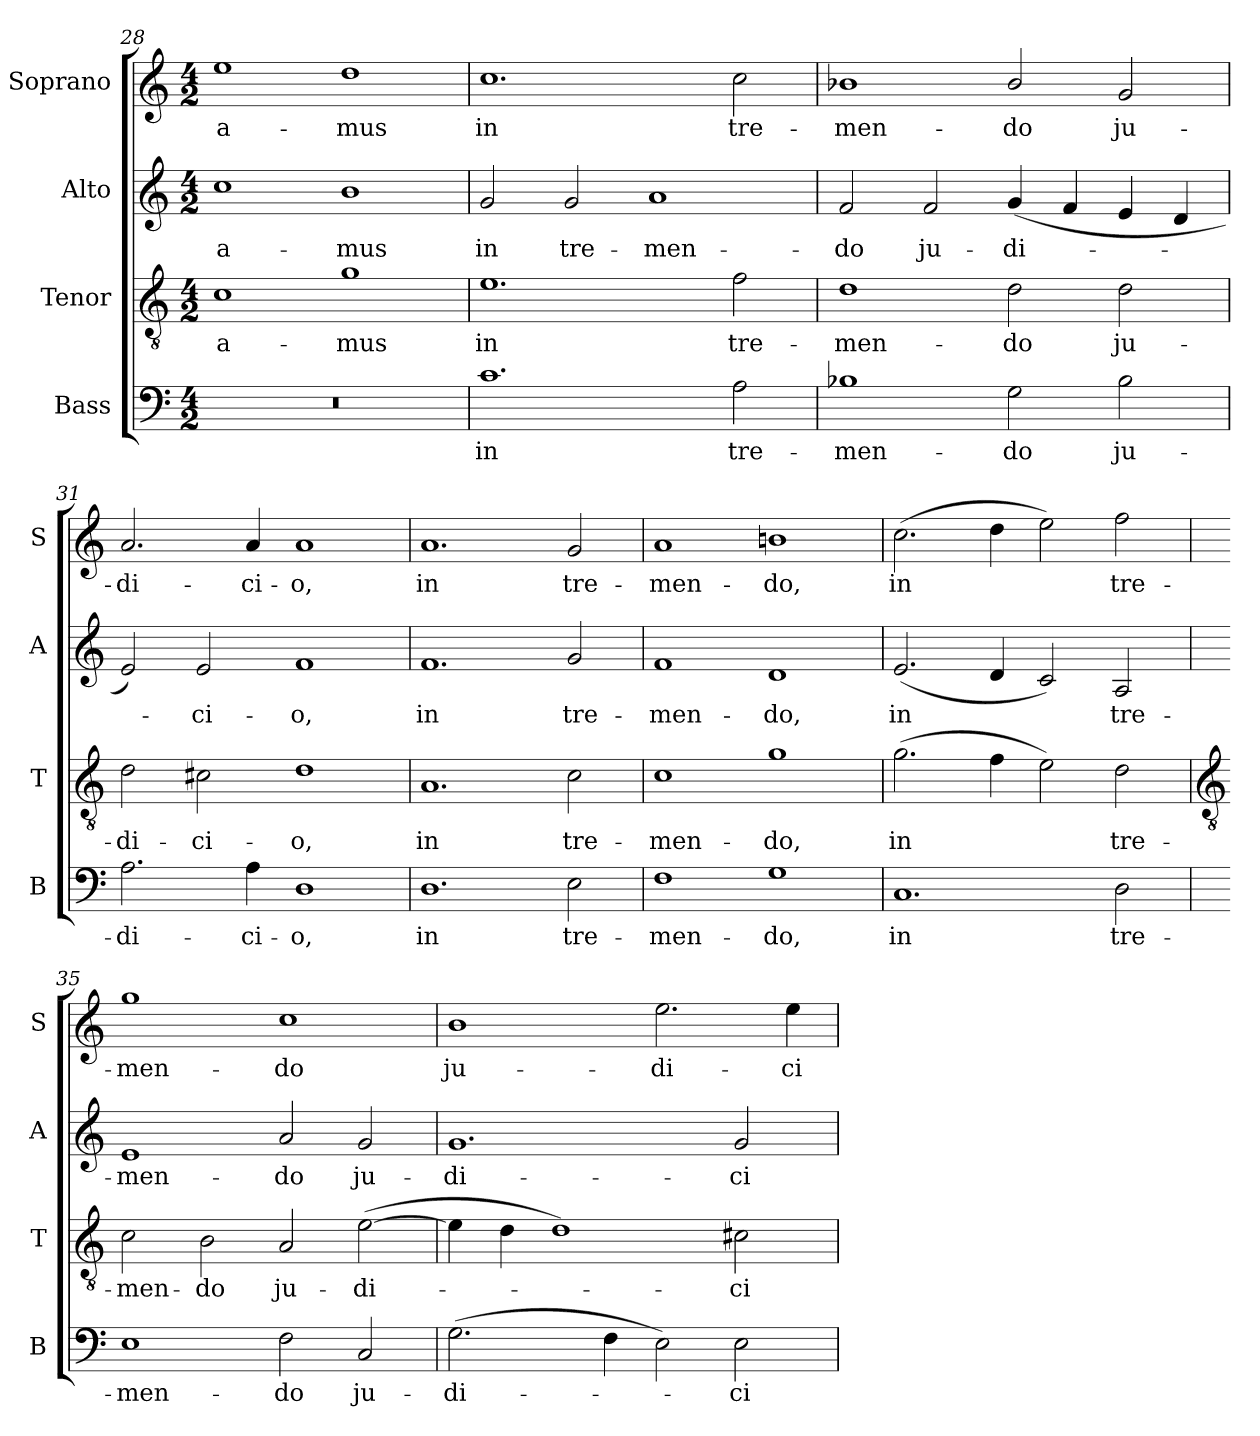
**kern	**text	**kern	**text	**kern	**text	**kern	**text
*part4	*part4	*part3	*part3	*part2	*part2	*part1	*part1
*staff4	*staff4	*staff3	*staff3	*staff2	*staff2	*staff1	*staff1
*I"Bass	*	*I"Tenor	*	*I"Alto	*	*I"Soprano	*
*I'B	*	*I'T	*	*I'A	*	*I'S	*
*clefF4	*	*clefGv2	*	*clefG2	*	*clefG2	*
*k[]	*	*k[]	*	*k[]	*	*k[]	*
*C:	*	*C:	*	*C:	*	*C:	*
*M4/2	*	*M4/2	*	*M4/2	*	*M4/2	*
=28	=28	=28	=28	=28	=28	=28	=28
!	!	!	!LO:LY:b	!	!LO:LY:b	!	!LO:LY:b
0r	.	1c	-a-	1cc	-a-	1ee	-a-
!	!	!	!LO:LY:b	!	!LO:LY:b	!	!LO:LY:b
.	.	1g	-mus	1b	-mus	1dd	-mus
=29	=29	=29	=29	=29	=29	=29	=29
!	!LO:LY:b	!	!LO:LY:b	!	!LO:LY:b	!	!LO:LY:b
1.c	in	1.e	in	2g	in	1.cc	in
!	!	!	!	!	!LO:LY:b	!	!
.	.	.	.	2g	tre-	.	.
!	!	!	!	!	!LO:LY:b	!	!
.	.	.	.	1a	-men-	.	.
!	!LO:LY:b	!	!LO:LY:b	!	!	!	!LO:LY:b
2A	tre-	2f	tre-	.	.	2cc	tre-
=30	=30	=30	=30	=30	=30	=30	=30
!	!LO:LY:b	!	!LO:LY:b	!	!LO:LY:b	!	!LO:LY:b
1B-X	-men-	1d	-men-	2f	-do	1b-X	-men-
!	!	!	!	!	!LO:LY:b	!	!
.	.	.	.	2f	ju-	.	.
!	!LO:LY:b	!	!LO:LY:b	!	!LO:LY:b	!	!LO:LY:b
2G	-do	2d	-do	(<4g	-di-	2b-/	-do
.	.	.	.	4f	.	.	.
!	!LO:LY:b	!	!LO:LY:b	!	!	!	!LO:LY:b
2B-	ju-	2d	ju-	4e	.	2g	ju-
.	.	.	.	4d	.	.	.
=31	=31	=31	=31	=31	=31	=31	=31
!	!LO:LY:b	!	!LO:LY:b	!	!	!	!LO:LY:b
2.A	-di-	2d	-di-	2e)	.	2.a	-di-
!	!	!	!LO:LY:b	!	!LO:LY:b	!	!
.	.	2c#X	-ci-	2e	ci-	.	.
!	!LO:LY:b	!	!	!	!	!	!LO:LY:b
4A	-ci-	.	.	.	.	4a	-ci-
!	!LO:LY:b	!	!LO:LY:b	!	!LO:LY:b	!	!LO:LY:b
1D	-o,	1d	-o,	1f	-o,	1a	-o,
=32	=32	=32	=32	=32	=32	=32	=32
!	!LO:LY:b	!	!LO:LY:b	!	!LO:LY:b	!	!LO:LY:b
1.D	in	1.A	in	1.f	in	1.a	in
!	!LO:LY:b	!	!LO:LY:b	!	!LO:LY:b	!	!LO:LY:b
2E	tre-	2c	tre-	2g	tre-	2g	tre-
=33	=33	=33	=33	=33	=33	=33	=33
!	!LO:LY:b	!	!LO:LY:b	!	!LO:LY:b	!	!LO:LY:b
1F	-men-	1c	-men-	1f	-men-	1a	-men-
!	!LO:LY:b	!	!LO:LY:b	!	!LO:LY:b	!	!LO:LY:b
1G	-do,	1g	-do,	1d	-do,	1bn	-do,
=34	=34	=34	=34	=34	=34	=34	=34
!	!LO:LY:b	!	!LO:LY:b	!	!LO:LY:b	!	!LO:LY:b
1.C	in	(>2.g	in	(<2.e	in	(>2.cc	in
.	.	4f	.	4d	.	4dd	.
.	.	2e)	.	2c)	.	2ee)	.
!	!LO:LY:b	!	!LO:LY:b	!	!LO:LY:b	!	!LO:LY:b
2D	tre-	2d	tre-	2A	tre-	2ff	tre-
!!LO:LB:g=z
=35	=35	=35	=35	=35	=35	=35	=35
*	*	*clefGv2	*	*	*	*	*
!	!LO:LY:b	!	!LO:LY:b	!	!LO:LY:b	!	!LO:LY:b
1E	-men-	2c	-men-	1e	-men-	1gg	-men-
!	!	!	!LO:LY:b	!	!	!	!
.	.	2B	-do	.	.	.	.
!	!LO:LY:b	!	!LO:LY:b	!	!LO:LY:b	!	!LO:LY:b
2F	-do	2A	ju-	2a	-do	1cc	-do
!	!LO:LY:b	!	!LO:LY:b	!	!LO:LY:b	!	!
2C	ju-	(>[2e	-di-	2g	ju-	.	.
=36	=36	=36	=36	=36	=36	=36	=36
!	!LO:LY:b	!	!	!	!LO:LY:b	!	!LO:LY:b
(>2.G	-di-	4e]	.	1.g	-di-	1b	ju-
.	.	4d	.	.	.	.	.
.	.	1d)	.	.	.	.	.
4F	.	.	.	.	.	.	.
!	!	!	!	!	!	!	!LO:LY:b
2E)	.	.	.	.	.	2.ee	-di-
!	!LO:LY:b	!	!LO:LY:b	!	!LO:LY:b	!	!
2E	ci-	2c#X	ci-	2g	-ci-	.	.
!	!	!	!	!	!	!	!LO:LY:b
.	.	.	.	.	.	4ee	-ci-
=	=	=	=	=	=	=	=
*-	*-	*-	*-	*-	*-	*-	*-
